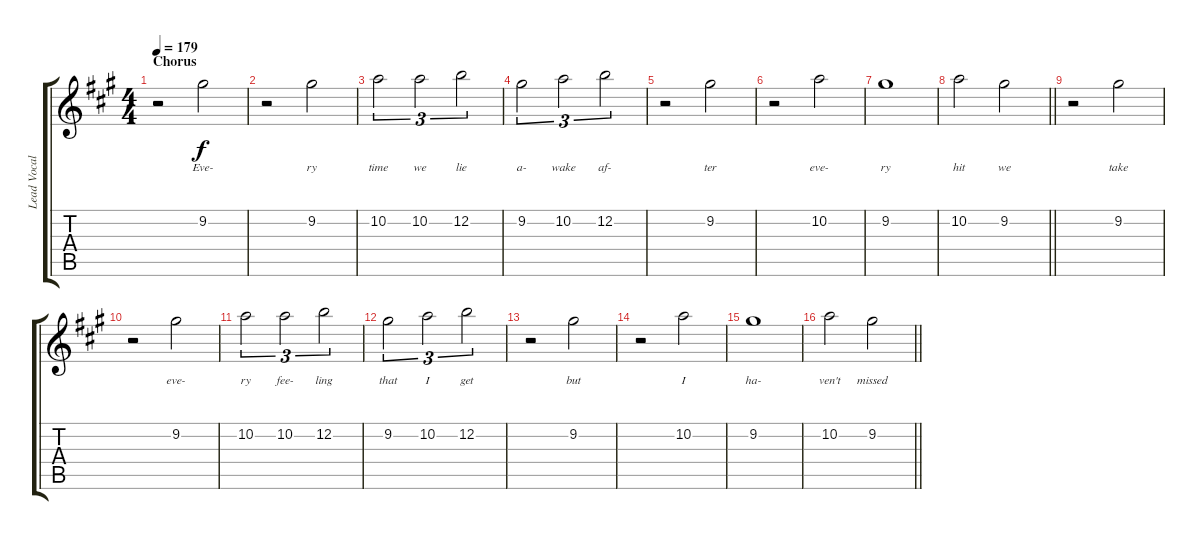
\track ("Lead Vocal (Adam Gontier)" "Lead Vocal") {instrument overdrivenguitar}
\staff {score tabs}
\tuning (E4 B3 G3 D3 A2 E2) {hide}
\ts (4 4)
\section ("" "Chorus")
\tempo 179
\clef g2
\ks f#minor
r.2{dy f} 9.2.2{lyrics (0 "Eve-") lyrics (1 "") lyrics (2 "") lyrics (3 "") lyrics (4 "")} |
r.2 9.2.2{lyrics (0 "ry") lyrics (1 "") lyrics (2 "") lyrics (3 "") lyrics (4 "")} |
10.2.2{tu (3 2) lyrics (0 "time") lyrics (1 "") lyrics (2 "") lyrics (3 "") lyrics (4 "")} 10.2.2{tu (3 2) lyrics (0 "we") lyrics (1 "") lyrics (2 "") lyrics (3 "") lyrics (4 "")} 12.2.2{tu (3 2) lyrics (0 "lie") lyrics (1 "") lyrics (2 "") lyrics (3 "") lyrics (4 "")} |
9.2.2{tu (3 2) lyrics (0 "a-") lyrics (1 "") lyrics (2 "") lyrics (3 "") lyrics (4 "")} 10.2.2{tu (3 2) lyrics (0 "wake") lyrics (1 "") lyrics (2 "") lyrics (3 "") lyrics (4 "")} 12.2.2{tu (3 2) lyrics (0 "af-") lyrics (1 "") lyrics (2 "") lyrics (3 "") lyrics (4 "")} |
r.2 9.2.2{lyrics (0 "ter") lyrics (1 "") lyrics (2 "") lyrics (3 "") lyrics (4 "")} |
r.2 10.2.2{lyrics (0 "eve-") lyrics (1 "") lyrics (2 "") lyrics (3 "") lyrics (4 "")} |
9.2.1{lyrics (0 "ry") lyrics (1 "") lyrics (2 "") lyrics (3 "") lyrics (4 "")} |
\barLineRight lightlight
10.2.2{lyrics (0 "hit") lyrics (1 "") lyrics (2 "") lyrics (3 "") lyrics (4 "")} 9.2.2{lyrics (0 "we") lyrics (1 "") lyrics (2 "") lyrics (3 "") lyrics (4 "")} |
r.2 9.2.2{lyrics (0 "take") lyrics (1 "") lyrics (2 "") lyrics (3 "") lyrics (4 "")} |
r.2 9.2.2{lyrics (0 "eve-") lyrics (1 "") lyrics (2 "") lyrics (3 "") lyrics (4 "")} |
10.2.2{tu (3 2) lyrics (0 "ry") lyrics (1 "") lyrics (2 "") lyrics (3 "") lyrics (4 "")} 10.2.2{tu (3 2) lyrics (0 "fee-") lyrics (1 "") lyrics (2 "") lyrics (3 "") lyrics (4 "")} 12.2.2{tu (3 2) lyrics (0 "ling") lyrics (1 "") lyrics (2 "") lyrics (3 "") lyrics (4 "")} |
9.2.2{tu (3 2) lyrics (0 "that") lyrics (1 "") lyrics (2 "") lyrics (3 "") lyrics (4 "")} 10.2.2{tu (3 2) lyrics (0 "I") lyrics (1 "") lyrics (2 "") lyrics (3 "") lyrics (4 "")} 12.2.2{tu (3 2) lyrics (0 "get") lyrics (1 "") lyrics (2 "") lyrics (3 "") lyrics (4 "")} |
r.2 9.2.2{lyrics (0 "but") lyrics (1 "") lyrics (2 "") lyrics (3 "") lyrics (4 "")} |
r.2 10.2.2{lyrics (0 "I") lyrics (1 "") lyrics (2 "") lyrics (3 "") lyrics (4 "")} |
9.2.1{lyrics (0 "ha-") lyrics (1 "") lyrics (2 "") lyrics (3 "") lyrics (4 "")} |
\barLineRight lightlight
10.2.2{lyrics (0 "ven't") lyrics (1 "") lyrics (2 "") lyrics (3 "") lyrics (4 "")} 9.2.2{lyrics (0 "missed") lyrics (1 "") lyrics (2 "") lyrics (3 "") lyrics (4 "")}
